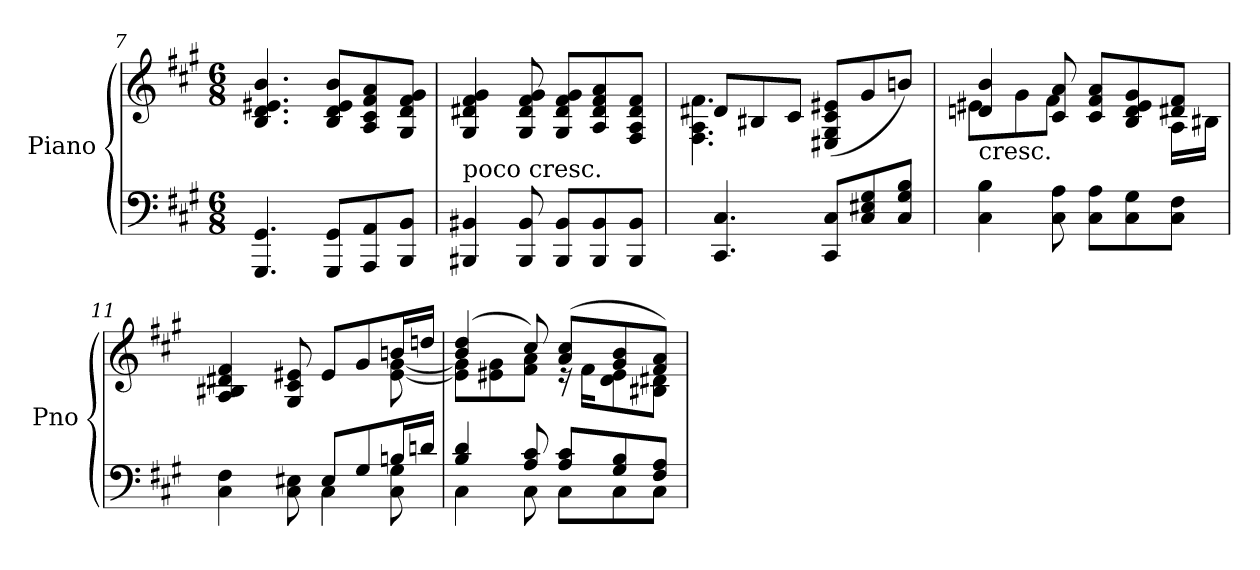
**kern	**kern
*part1	*part1
*staff2	*staff1
*I"Piano	*
*I'Pno	*
!!LO:LB:g=z
*clefF4	*clefG2
*k[f#c#g#]	*k[f#c#g#]
*A:	*A:
*M6/8	*M6/8
=7	=7
4.GGG#/ 4.GG#/	4.B/ 4.d/ 4.e#X/ 4.b/
8GGG#/ 8GG#/L	8B/ 8d/ 8e#/ 8b/L
8AAA/ 8AA/	8A/ 8c#/ 8f#/ 8a/
8BBB/ 8BB/J	8G#/ 8d/ 8f#/ 8g#/J
=8	=8
!LO:TX:a:t=poco cresc.	!
4BBB#X/ 4BB#X/	4G#/ 4d#X/ 4f#/ 4g#/
8BBB#/ 8BB#/	8G#/ 8d#/ 8f#/ 8g#/
8BBB#/ 8BB#/L	8G#/ 8d#/ 8f#/ 8g#/L
8BBB#/ 8BB#/	8A/ 8d#/ 8f#/ 8a/
8BBB#/ 8BB#/J	8F#/ 8A/ 8d#/ 8f#/J
=9	=9
*	*^
4.CC#/ 4.C#/	8d#X/L	4.F#\ 4.A\ 4.f#\
.	8B#X/	.
.	8c#/J	.
8CC#/ 8C#/L	(8E#X/ 8G#/ 8c#/ 8e#X/L	4.ryy
8C#/ 8E#X/ 8G#/	8g#/	.
8C#/ 8G#/ 8B/J	8bn/J)	.
=10	=10	=10
!	!LO:TX:b:t=cresc.	!
4C#\ 4B\	4dn/ 4b/	8e#X\L
.	.	8g#\
8C#\ 8A\	8c#/ 8a/	8f#\J
8C#\ 8A\L	8c#/ 8f#/ 8a/L	4ryy
8C#\ 8G#\	8B/ 8d/ 8e#/ 8g#/	.
8C#\ 8F#\J	8d#X/ 8f#/J	16A\LL
.	.	16B#X\JJ
=11	=11	=11
*^	*	*
4C#\ 4F#\	4.ryy	4A/ 4B#X/ 4d#X/ 4f#/	8ryy
*	*	*v	*v
8C#\ 8E#X\	.	8G#/ 8c#/ 8e#X/
8E#/L	4C#\	8e#/L
8G#/	.	8g#/
*	*	*^
16Bn/L	8C#\ 8G#\	16bn/L	[8e#\ [8g#\
16dn/JJ	.	16ddn/JJ	.
!!LO:LB:g=z	!!
=12	=12	=12	=12
4B/ 4d/	4C#\	(4b/ 4dd/	8e#\] 8g#\]L
.	.	.	8e#X\ 8g#\
8A/ 8c#/	8C#\	8cc#/)	8f#\ 8a\J
8A/ 8c#/L	8C#\L	(8a/ 8cc#/L	16re
.	.	.	16f#\KL
8G#/ 8B/	8C#\	8g#/ 8b/	8d\ 8e#\
8F#/ 8A/J	8C#\J	8f#/ 8a/J)	8B#X\ 8d#X\J
*v	*v	*	*
*	*v	*v
=	=
*-	*-
